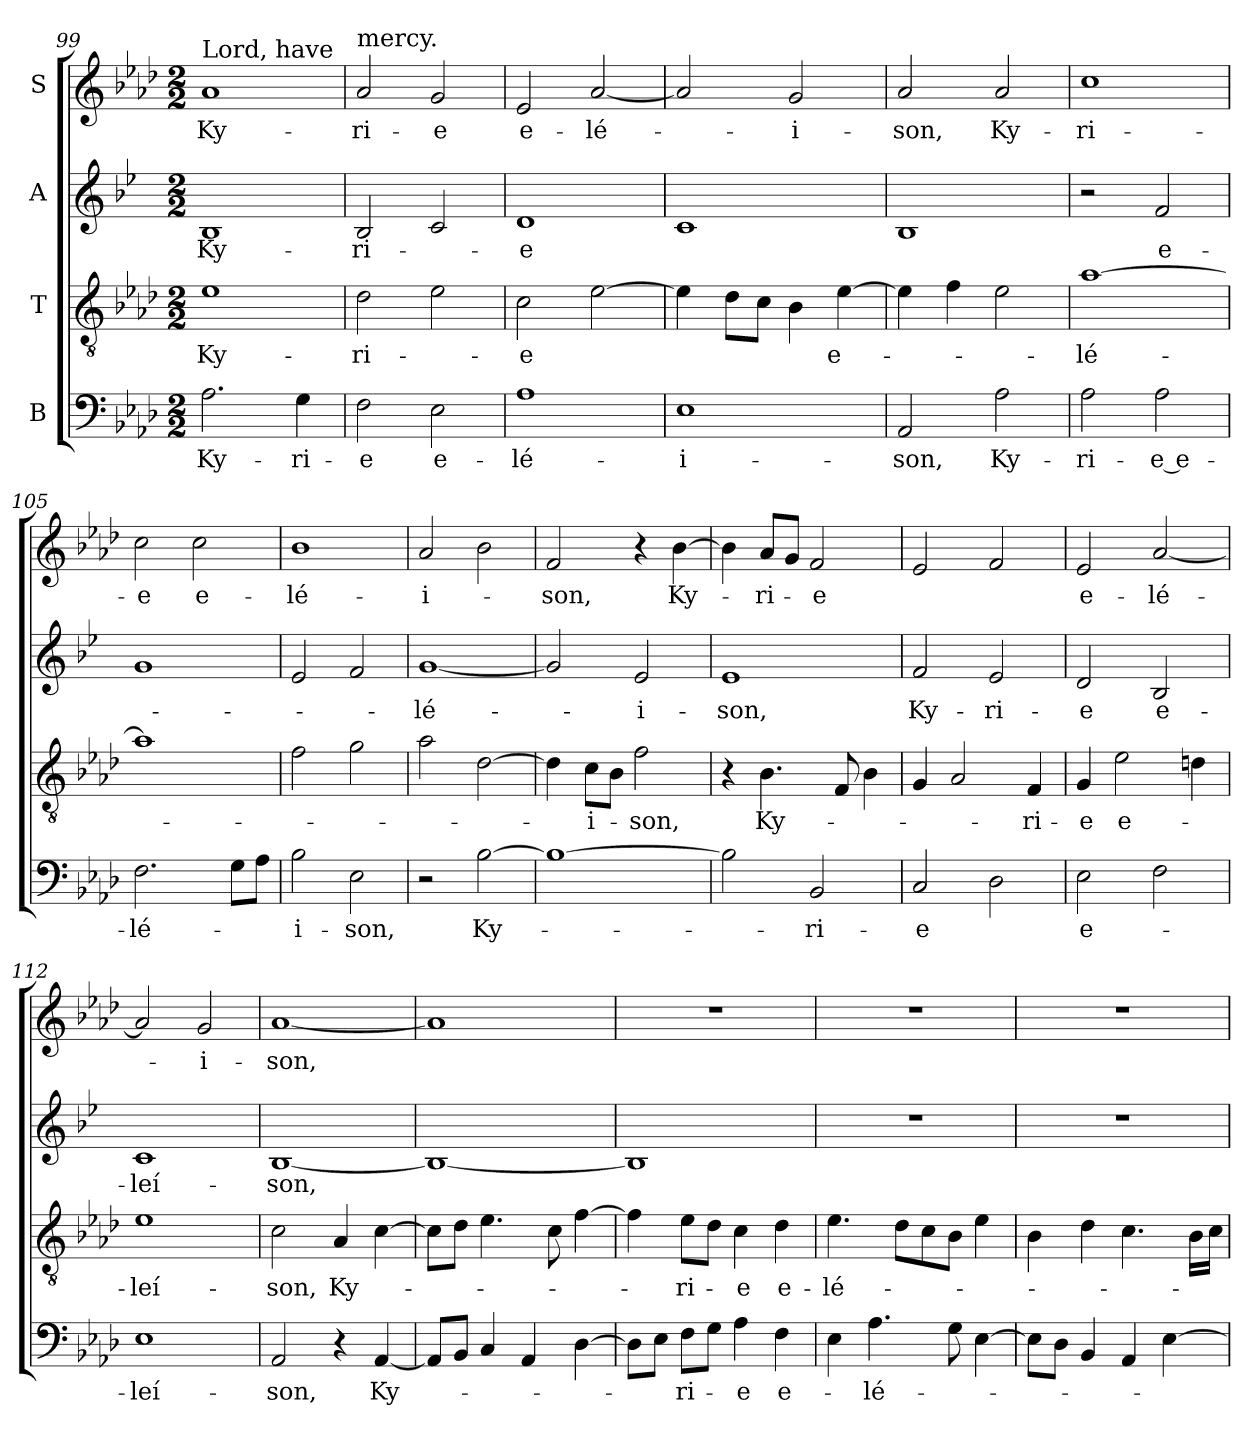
**kern	**text	**kern	**text	**kern	**text	**kern	**text
*part4	*part4	*part3	*part3	*part2	*part2	*part1	*part1
*staff4	*staff4	*staff3	*staff3	*staff2	*staff2	*staff1	*staff1
*I"B	*	*I"T	*	*I"A	*	*I"S	*
*clefF4	*	*clefGv2	*	*clefG2	*	*clefG2	*
*	*	*	*	*ITrd1c2	*	*	*
*k[b-e-a-d-]	*	*k[b-e-a-d-]	*	*k[b-e-a-d-]	*	*k[b-e-a-d-]	*
*A-:	*	*A-:	*	*A-:	*	*A-:	*
*M2/2	*	*M2/2	*	*M2/2	*	*M2/2	*
=99	=99	=99	=99	=99	=99	=99	=99
!	!	!	!	!	!	!LO:TX:a:t=Lord, have	!
!	!LO:LY:b	!	!LO:LY:b	!	!LO:LY:b	!	!LO:LY:b
2.A-\	Ky-	1e-	Ky-	1A-	Ky-	1a-	Ky-
!	!LO:LY:b	!	!	!	!	!	!
4G\	-ri-	.	.	.	.	.	.
=100	=100	=100	=100	=100	=100	=100	=100
!	!	!	!	!	!	!LO:TX:a:t=mercy.	!
!	!LO:LY:b	!	!LO:LY:b	!	!LO:LY:b	!	!LO:LY:b
2F\	-e	2d-\	-ri-	2A-/	-ri-	2a-/	-ri-
!	!LO:LY:b	!	!	!	!	!	!LO:LY:b
2E-\	e-	2e-\	.	2B-/	.	2g/	-e
=101	=101	=101	=101	=101	=101	=101	=101
!	!LO:LY:b	!	!LO:LY:b	!	!LO:LY:b	!	!LO:LY:b
1A-	-lé-	2c\	-e	1c	-e	2e-/	e-
!	!	!	!	!	!	!	!LO:LY:b
.	.	[2e-\	.	.	.	[2a-/	-lé-
=102	=102	=102	=102	=102	=102	=102	=102
!	!LO:LY:b	!	!	!	!	!	!
1E-	-i-	4e-\]	.	1B-	.	2a-/]	.
.	.	8d-\L	.	.	.	.	.
.	.	8c\J	.	.	.	.	.
!	!	!	!	!	!	!	!LO:LY:b
.	.	4B-\	.	.	.	2g/	-i-
!	!	!	!LO:LY:b	!	!	!	!
.	.	[4e-\	e-	.	.	.	.
=103	=103	=103	=103	=103	=103	=103	=103
!	!LO:LY:b	!	!	!	!	!	!LO:LY:b
2AA-/	-son,	4e-\]	.	1A-	.	2a-/	-son,
.	.	4f\	.	.	.	.	.
!	!LO:LY:b	!	!	!	!	!	!LO:LY:b
2A-\	Ky-	2e-\	.	.	.	2a-/	Ky-
=104	=104	=104	=104	=104	=104	=104	=104
!	!LO:LY:b	!	!LO:LY:b	!	!	!	!LO:LY:b
2A-\	-ri-	[1a-	-lé-	2r	.	1cc	-ri-
!	!LO:LY:b	!	!	!	!LO:LY:b	!	!
2A-\	-e e-	.	.	2e-/	e-	.	.
!!LO:LB:g=z
=105	=105	=105	=105	=105	=105	=105	=105
!	!LO:LY:b	!	!	!	!	!	!LO:LY:b
2.F\	-lé-	1a-]	.	1f	.	2cc\	-e
!	!	!	!	!	!	!	!LO:LY:b
.	.	.	.	.	.	2cc\	e-
8G\L	.	.	.	.	.	.	.
8A-\J	.	.	.	.	.	.	.
=106	=106	=106	=106	=106	=106	=106	=106
!	!LO:LY:b	!	!	!	!	!	!LO:LY:b
2B-\	-i-	2f\	.	2d-/	.	1b-	-lé-
!	!LO:LY:b	!	!	!	!	!	!
2E-\	-son,	2g\	.	2e-/	.	.	.
=107	=107	=107	=107	=107	=107	=107	=107
!	!	!	!	!	!LO:LY:b	!	!LO:LY:b
2r	.	2a-\	.	[1f	-lé-	2a-/	-i-
!	!LO:LY:b	!	!	!	!	!	!
[2B-\	Ky-	[2d-\	.	.	.	2b-\	.
=108	=108	=108	=108	=108	=108	=108	=108
!	!	!	!	!	!	!	!LO:LY:b
1B-_	.	4d-\]	.	2f/]	.	2f/	-son,
!	!	!	!LO:LY:b	!	!	!	!
.	.	8c\L	-i-	.	.	.	.
.	.	8B-\J	.	.	.	.	.
!	!	!	!LO:LY:b	!	!LO:LY:b	!	!
.	.	2f\	-son,	2d-/	-i-	4r	.
!	!	!	!	!	!	!	!LO:LY:b
.	.	.	.	.	.	[4b-\	Ky-
=109	=109	=109	=109	=109	=109	=109	=109
!	!	!	!	!	!LO:LY:b	!	!
2B-\]	.	4r	.	1d-	-son,	4b-\]	.
!	!	!	!LO:LY:b	!	!	!	!LO:LY:b
.	.	4.B-\	Ky-	.	.	8a-/L	-ri-
.	.	.	.	.	.	8g/J	.
!	!LO:LY:b	!	!	!	!	!	!LO:LY:b
2BB-/	-ri-	.	.	.	.	2f/	-e
.	.	8F/	.	.	.	.	.
.	.	4B-\	.	.	.	.	.
=110	=110	=110	=110	=110	=110	=110	=110
!	!LO:LY:b	!	!	!	!LO:LY:b	!	!
2C/	-e	4G/	.	2e-/	Ky-	2e-/	.
.	.	2A-/	.	.	.	.	.
!	!	!	!	!	!LO:LY:b	!	!
2D-\	.	.	.	2d-/	-ri-	2f/	.
!	!	!	!LO:LY:b	!	!	!	!
.	.	4F/	-ri-	.	.	.	.
!!LO:PB:g=z
=111	=111	=111	=111	=111	=111	=111	=111
!	!LO:LY:b	!	!LO:LY:b	!	!LO:LY:b	!	!LO:LY:b
2E-\	e-	4G/	-e	2c/	-e	2e-/	e-
!	!	!	!LO:LY:b	!	!	!	!
.	.	2e-\	e-	.	.	.	.
!	!	!	!	!	!LO:LY:b	!	!LO:LY:b
2F\	.	.	.	2A-/	e-	[2a-/	-lé-
.	.	4d\	.	.	.	.	.
=112	=112	=112	=112	=112	=112	=112	=112
!	!LO:LY:b	!	!LO:LY:b	!	!LO:LY:b	!	!
1E-	-leí-	1e-	-leí-	1B-	-leí-	2a-/]	.
!	!	!	!	!	!	!	!LO:LY:b
.	.	.	.	.	.	2g/	-i-
=113	=113	=113	=113	=113	=113	=113	=113
!	!LO:LY:b	!	!LO:LY:b	!	!LO:LY:b	!	!LO:LY:b
2AA-/	-son,	2c\	-son,	[1A-	-son,	[1a-	-son,
!	!	!	!LO:LY:b	!	!	!	!
4r	.	4A-/	Ky-	.	.	.	.
!	!LO:LY:b	!	!	!	!	!	!
[4AA-/	Ky-	[4c\	.	.	.	.	.
=114	=114	=114	=114	=114	=114	=114	=114
8AA-/L]	.	8c\L]	.	1A-_	.	1a-]	.
8BB-/J	.	8d-\J	.	.	.	.	.
4C/	.	4.e-\	.	.	.	.	.
4AA-/	.	.	.	.	.	.	.
.	.	8c\	.	.	.	.	.
[4D-\	.	[4f\	.	.	.	.	.
=115	=115	=115	=115	=115	=115	=115	=115
8D-\L]	.	4f\]	.	1A-]	.	1r	.
8E-\J	.	.	.	.	.	.	.
!	!LO:LY:b	!	!LO:LY:b	!	!	!	!
8F\L	-ri-	8e-\L	-ri-	.	.	.	.
8G\J	.	8d-\J	.	.	.	.	.
!	!LO:LY:b	!	!LO:LY:b	!	!	!	!
4A-\	-e	4c\	-e	.	.	.	.
!	!LO:LY:b	!	!LO:LY:b	!	!	!	!
4F\	e-	4d-\	e-	.	.	.	.
=116	=116	=116	=116	=116	=116	=116	=116
!	!	!	!LO:LY:b	!	!	!	!
4E-\	.	4.e-\	-lé-	1r	.	1r	.
!	!LO:LY:b	!	!	!	!	!	!
4.A-\	-lé-	.	.	.	.	.	.
.	.	8d-\L	.	.	.	.	.
.	.	8c\	.	.	.	.	.
8G\	.	8B-\J	.	.	.	.	.
[4E-\	.	4e-\	.	.	.	.	.
!!LO:LB:g=z
=117	=117	=117	=117	=117	=117	=117	=117
8E-\L]	.	4B-\	.	1r	.	1r	.
8D-\J	.	.	.	.	.	.	.
4BB-/	.	4d-\	.	.	.	.	.
4AA-/	.	4.c\	.	.	.	.	.
[4E-\	.	.	.	.	.	.	.
.	.	16B-\LL	.	.	.	.	.
.	.	16c\JJ	.	.	.	.	.
=	=	=	=	=	=	=	=
*-	*-	*-	*-	*-	*-	*-	*-
